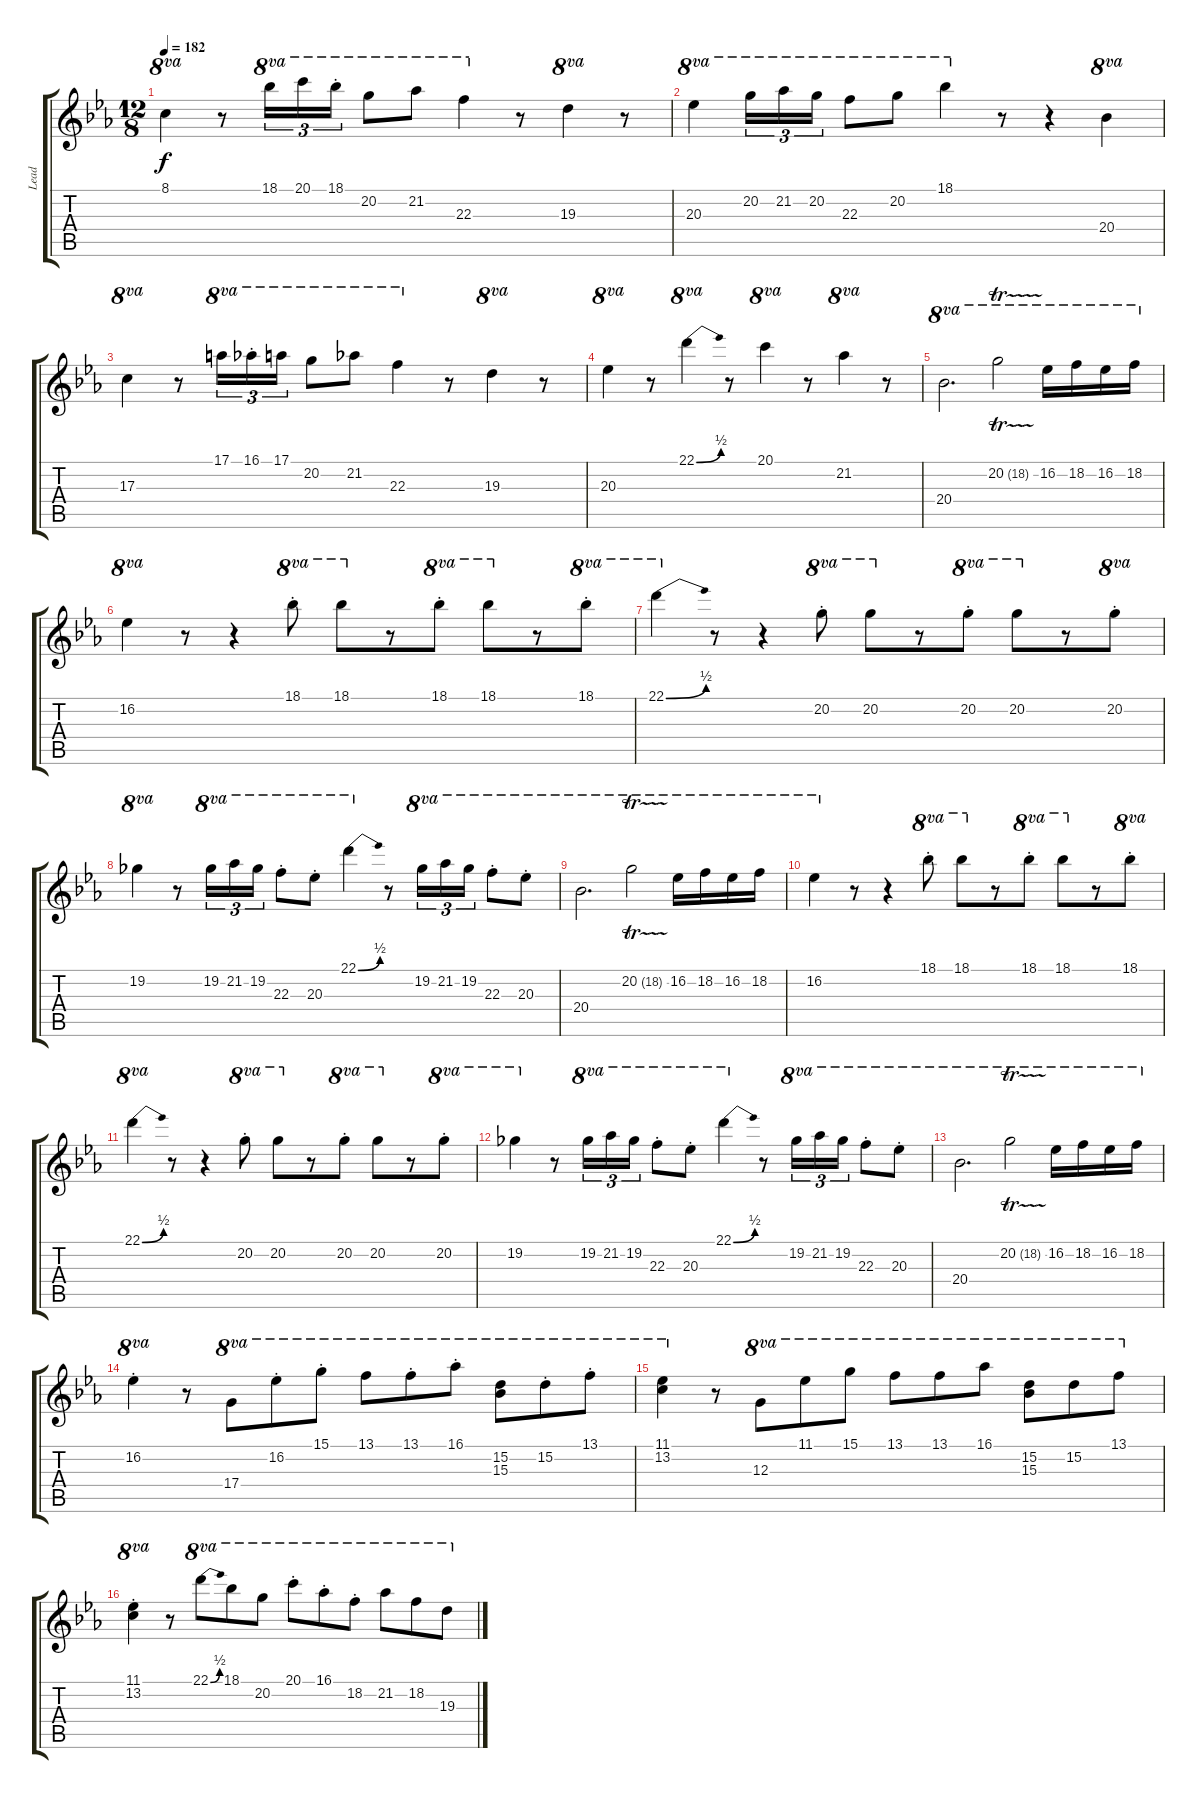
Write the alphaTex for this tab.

\track ("Lead" "Lead") {instrument distortionguitar}
\staff {score tabs}
\tuning (E4 B3 G3 D3 A2 E2) {hide}
\ts (12 8)
\tempo 182
\clef g2
\ks eb
8.1.4{ot 8va dy f} r.8 18.1.16{tu (3 2) ot 8va} 20.1.16{tu (3 2) ot 8va} 18.1{st}.16{tu (3 2) ot 8va} 20.2.8{ot 8va} 21.2.8{ot 8va} 22.3.4{ot 8va} r.8 19.3.4{ot 8va} r.8 |
20.3.4{ot 8va} 20.2.16{tu (3 2) ot 8va} 21.2.16{tu (3 2) ot 8va} 20.2.16{tu (3 2) ot 8va} 22.3.8{ot 8va} 20.2.8{ot 8va} 18.1.4{ot 8va} r.8 r.4 20.4.4{ot 8va} |
17.3.4{ot 8va} r.8 17.1.16{tu (3 2) ot 8va} 16.1{st}.16{tu (3 2) ot 8va} 17.1.16{tu (3 2) ot 8va} 20.2.8{ot 8va} 21.2.8{ot 8va} 22.3.4{ot 8va} r.8 19.3.4{ot 8va} r.8 |
20.3.4{ot 8va} r.8 22.1{be (bend 0 0 60 2)}.4{ot 8va} r.8 20.1.4{ot 8va} r.8 21.2.4{ot 8va} r.8 |
20.4.2{d ot 8va} 20.2{tr (18 32)}.2{ot 8va} 16.2.16{ot 8va} 18.2.16{ot 8va} 16.2.16{ot 8va} 18.2.16{ot 8va} |
16.2.4{ot 8va} r.8 r.4 18.1{st}.8{ot 8va} 18.1.8{ot 8va} r.8 18.1{st}.8{ot 8va} 18.1.8{ot 8va} r.8 18.1{st}.8{ot 8va} |
22.1{be (bend 0 0 60 2)}.4{ot 8va} r.8 r.4 20.2{st}.8{ot 8va} 20.2.8{ot 8va} r.8 20.2{st}.8{ot 8va} 20.2.8{ot 8va} r.8 20.2{st}.8{ot 8va} |
19.2.4{ot 8va} r.8 19.2.16{tu (3 2) ot 8va} 21.2.16{tu (3 2) ot 8va} 19.2.16{tu (3 2) ot 8va} 22.3{st}.8{ot 8va} 20.3{st}.8{ot 8va} 22.1{be (bend 0 0 60 2)}.4{ot 8va} r.8 19.2.16{tu (3 2) ot 8va} 21.2.16{tu (3 2) ot 8va} 19.2.16{tu (3 2) ot 8va} 22.3{st}.8{ot 8va} 20.3{st}.8{ot 8va} |
20.4.2{d ot 8va} 20.2{tr (18 32)}.2{ot 8va} 16.2.16{ot 8va} 18.2.16{ot 8va} 16.2.16{ot 8va} 18.2.16{ot 8va} |
16.2.4{ot 8va} r.8 r.4 18.1{st}.8{ot 8va} 18.1.8{ot 8va} r.8 18.1{st}.8{ot 8va} 18.1.8{ot 8va} r.8 18.1{st}.8{ot 8va} |
22.1{be (bend 0 0 60 2)}.4{ot 8va} r.8 r.4 20.2{st}.8{ot 8va} 20.2.8{ot 8va} r.8 20.2{st}.8{ot 8va} 20.2.8{ot 8va} r.8 20.2{st}.8{ot 8va} |
19.2.4{ot 8va} r.8 19.2.16{tu (3 2) ot 8va} 21.2.16{tu (3 2) ot 8va} 19.2.16{tu (3 2) ot 8va} 22.3{st}.8{ot 8va} 20.3{st}.8{ot 8va} 22.1{be (bend 0 0 60 2)}.4{ot 8va} r.8 19.2.16{tu (3 2) ot 8va} 21.2.16{tu (3 2) ot 8va} 19.2.16{tu (3 2) ot 8va} 22.3{st}.8{ot 8va} 20.3{st}.8{ot 8va} |
20.4.2{d ot 8va} 20.2{tr (18 32)}.2{ot 8va} 16.2.16{ot 8va} 18.2.16{ot 8va} 16.2.16{ot 8va} 18.2.16{ot 8va} |
16.2{st}.4{ot 8va} r.8 17.4.8{ot 8va} 16.2{st}.8{ot 8va} 15.1{st}.8{ot 8va} 13.1.8{ot 8va} 13.1{st}.8{ot 8va} 16.1{st}.8{ot 8va} (15.2 15.3).8{ot 8va} 15.2{st}.8{ot 8va} 13.1{st}.8{ot 8va} |
(11.1 13.2).4{ot 8va} r.8 12.3.8{ot 8va} 11.1.8{ot 8va} 15.1.8{ot 8va} 13.1.8{ot 8va} 13.1.8{ot 8va} 16.1.8{ot 8va} (15.2 15.3).8{ot 8va} 15.2.8{ot 8va} 13.1.8{ot 8va} |
(11.1{st} 13.2{st}).4{ot 8va} r.8 22.1{be (bend 0 0 60 2)}.8{ot 8va} 18.1.8{ot 8va} 20.2.8{ot 8va} 20.1{st}.8{ot 8va} 16.1{st}.8{ot 8va} 18.2{st}.8{ot 8va} 21.2.8{ot 8va} 18.2.8{ot 8va} 19.3.8{ot 8va}
